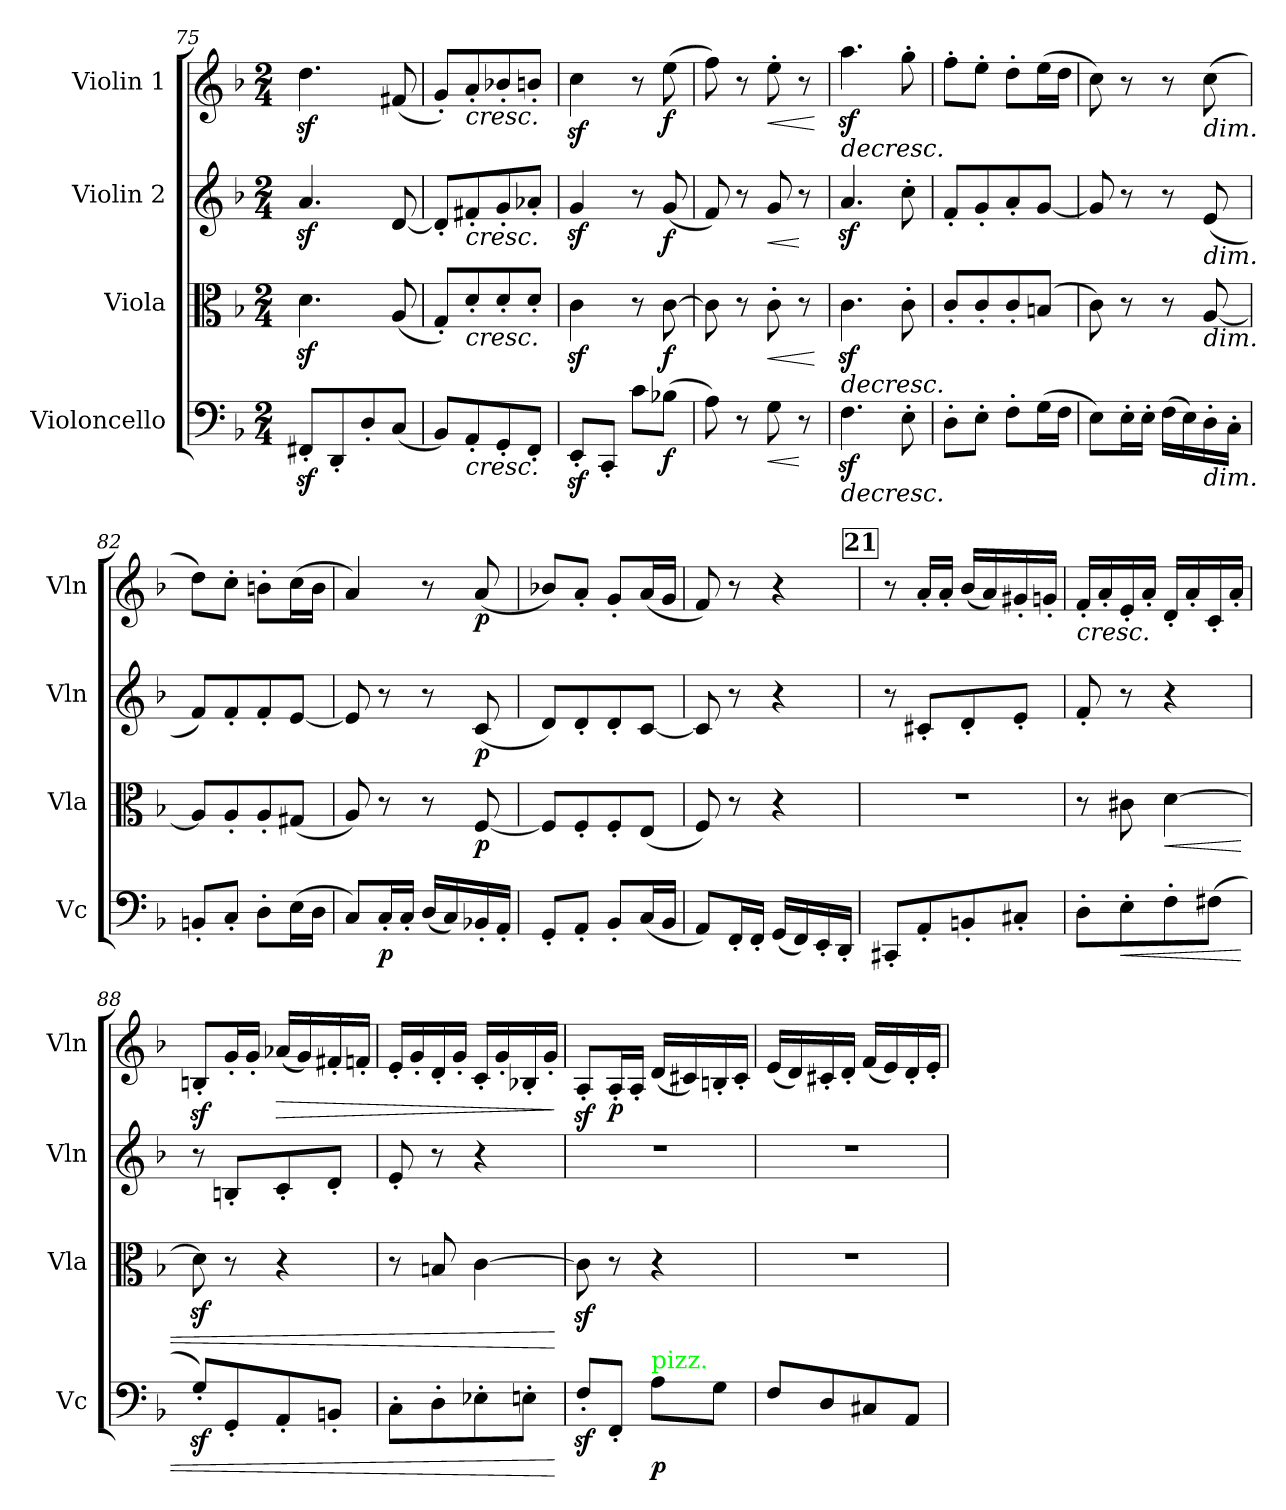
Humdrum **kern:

**kern	**dynam	**kern	**dynam	**kern	**dynam	**kern	**dynam
*part4	*part4	*part3	*part3	*part2	*part2	*part1	*part1
*staff4	*staff4	*staff3	*staff3	*staff2	*staff2	*staff1	*staff1
*I"Violoncello	*	*I"Viola	*	*I"Violin 2	*	*I"Violin 1	*
*I'Vc	*	*I'Vla	*	*I'Vln	*	*I'Vln	*
*clefF4	*	*clefC3	*	*clefG2	*	*clefG2	*
*k[b-]	*	*k[b-]	*	*k[b-]	*	*k[b-]	*
*M2/4	*	*M2/4	*	*M2/4	*	*M2/4	*
=75	=75	=75	=75	=75	=75	=75	=75
8FF#Xz<'/L	.	4.dz<\	.	4.az</	.	4.ddz<\	.
8DD'/	.	.	.	.	.	.	.
8D'/	.	.	.	.	.	.	.
(8C/J	.	(8A/	.	[8d/	.	(8f#X/	.
!!LO:LB:g=z
=76	=76	=76	=76	=76	=76	=76	=76
8BB-/L)	.	8G'/L)	.	8d'/L]	.	8g'/L)	.
!	!LO:HP:b	!	!LO:HP:b	!	!LO:HP:b	!	!LO:HP:b
8AA'/	<	8d'/	<	8f#X'/	<	8a'/	<
8GG'/	.	8d'/	.	8g'/	.	8b-X'/	.
8FF'/J	.	8d'/J	.	8a-X'/J	.	8bn'/J	.
=77	=77	=77	=77	=77	=77	=77	=77
8EEz<'/L	.	4cz<\	.	4gz</	.	4ccz<\	.
8CC'/J	.	.	.	.	.	.	.
8c\L	.	8r	.	8r	.	8r	.
!	!LO:DY:b	!	!LO:DY:b	!	!LO:DY:b	!	!LO:DY:b
(8B-X\J	f	[8c\	f	(8g/	f	(8ee\	f
=78	=78	=78	=78	=78	=78	=78	=78
8A\)	.	8c\]	.	8f/)	.	8ff\)	.
8r	.	8r	.	8r	.	8r	.
!	!LO:HP:b	!	!LO:HP:b	!	!LO:HP:b	!	!LO:HP:b
8G\	<	8c'\	<	8g/	<	8ee'\	<
8r	[	8r	.	8r	[	8r	.
.	.	.	[	.	.	.	[
=79	=79	=79	=79	=79	=79	=79	=79
!	!LO:HP:b	!	!LO:HP:b	!	!	!	!LO:HP:b
4.Fz<\	>	4.cz<\	>	4.az</	.	4.aaz<\	>
8E'\	[	8c'\	[	8cc'\	[	8gg'\	[
=80	=80	=80	=80	=80	=80	=80	=80
8D'\L	.	8c'/L	.	8f'/L	.	8ff'\L	.
8E'\J	.	8c'/	.	8g'/	.	8ee'\J	.
8F'\L	.	8c'/	.	8a'/	.	8dd'\L	.
(16G\L	.	(8Bn/J	.	[8g/J	.	(16ee\L	.
16F\JJ	.	.	.	.	.	16dd\JJ	.
=81	=81	=81	=81	=81	=81	=81	=81
8E\L)	.	8c\)	.	8g/]	.	8cc\)	.
16E'\L	.	8r	.	8r	.	8r	.
16E'\JJ	.	.	.	.	.	.	.
(16F\LL	.	8r	.	8r	.	8r	.
16E\)	.	.	.	.	.	.	.
!	!	!	!	!	!	!LO:TX:b:i:t=dim.	!
!	!	!	!	!LO:TX:b:i:t=dim.	!	!	!
!	!	!LO:TX:b:i:t=dim.	!	!	!	!	!
!LO:TX:b:i:t=dim.	!	!	!	!	!	!	!
16D'\	.	[8A/	.	(8e/	.	(8cc\	.
16C'\JJ	.	.	.	.	.	.	.
=82	=82	=82	=82	=82	=82	=82	=82
8BBn'/L	.	8A/L]	.	8f/L)	.	8dd\L)	.
8C'/J	.	8A'/	.	8f'/	.	8cc'\J	.
8D'\L	.	8A'/	.	8f'/	.	8bn'\L	.
(16E\L	.	(8G#X/J	.	[8e/J	.	(16cc\L	.
16D\JJ	.	.	.	.	.	16b\JJ	.
!!LO:PB:g=z
=83	=83	=83	=83	=83	=83	=83	=83
8C/L)	.	8A/)	.	8e/]	.	4a/)	.
!	!LO:DY:b	!	!	!	!	!	!
16C'/L	p	8r	.	8r	.	.	.
16C'/JJ	.	.	.	.	.	.	.
(16D/LL	.	8r	.	8r	.	8r	.
16C/)	.	.	.	.	.	.	.
!	!	!	!LO:DY:b	!	!LO:DY:b	!	!LO:DY:b
16BB-X'/	.	[8F/	p	(8c/	p	(8a/	p
16AA'/JJ	.	.	.	.	.	.	.
=84	=84	=84	=84	=84	=84	=84	=84
8GG'/L	.	8F/L]	.	8d/L)	.	8b-X/L)	.
8AA'/J	.	8F'/	.	8d'/	.	8a'/J	.
8BB-'/L	.	8F'/	.	8d'/	.	8g'/L	.
(16C/L	.	(8E/J	.	[8c/J	.	(16a/L	.
16BB-/JJ	.	.	.	.	.	16g/JJ	.
=85	=85	=85	=85	=85	=85	=85	=85
8AA/L)	.	8F/)	.	8c/]	.	8f/)	.
16FF'/L	.	8r	.	8r	.	8r	.
16FF'/JJ	.	.	.	.	.	.	.
(16GG/LL	.	4r	.	4r	.	4r	.
16FF/)	.	.	.	.	.	.	.
16EE'/	.	.	.	.	.	.	.
16DD'/JJ	.	.	.	.	.	.	.
!!LO:REH:place=s1:a:B:cj:fs=14:t=21
=86	=86	=86	=86	=86	=86	=86	=86
8CC#X'/L	.	2r	.	8r	.	8r	.
8AA'/	.	.	.	8c#X'/L	.	16a'/LL	.
.	.	.	.	.	.	16a'/JJ	.
8BBn'/	.	.	.	8d'/	.	(16b-/LL	.
.	.	.	.	.	.	16a/)	.
8C#X'/J	.	.	.	8e'/J	.	16g#X'/	.
.	.	.	.	.	.	16gn'/JJ	.
=87	=87	=87	=87	=87	=87	=87	=87
!	!	!	!	!	!	!	!LO:HP:b
8D'\L	.	8r	.	8f'/	.	16f'/LL	<
.	.	.	.	.	.	16a'/	.
!	!LO:HP:b	!	!	!	!	!	!
8E'\	<	8c#X\	.	8r	.	16e'/	.
.	.	.	.	.	.	16a'/JJ	.
!	!	!	!LO:HP:b	!	!	!	!
8F'\	.	[4d\	<	4r	.	16d'/LL	.
.	.	.	.	.	.	16a'/	.
(8F#X\J	.	.	.	.	.	16c'/	.
.	.	.	.	.	.	16a'/JJ	.
.	]	.	]	.	.	.	]
!!LO:LB:g=z
=88	=88	=88	=88	=88	=88	=88	=88
8Gz<'/L)	.	8dz<\]	.	8r	.	8Bnz<'/L	.
8GG'/	.	8r	.	8Bn'/L	.	16g'/L	.
.	.	.	.	.	.	16g'/JJ	.
!	!	!	!	!	!	!	!LO:HP:b
8AA'/	.	4r	.	8c'/	.	(16a-X/LL	>
.	.	.	.	.	.	16g/)	.
8BBn'/J	.	.	.	8d'/J	.	16f#X'/	[
.	.	.	.	.	.	16fn'/JJ	.
!!LO:LB:g=z
=89	=89	=89	=89	=89	=89	=89	=89
8C'\L	.	8r	.	8e'/	.	16e'/LL	.
.	.	.	.	.	.	16g'/	.
8D'\	.	8Bn/	.	8r	.	16d'/	.
.	.	.	.	.	.	16g'/JJ	.
8E-X'\	.	[4c\	.	4r	.	16c'/LL	.
.	.	.	.	.	.	16g'/	.
8En'\J	.	.	.	.	.	16B-X'/	.
.	.	.	.	.	.	16g'/JJ	.
.	[	.	[	.	.	.	]
=90	=90	=90	=90	=90	=90	=90	=90
8Fz<'/L	.	8cz<\]	.	2r	.	8Az<'/L	.
!	!	!	!	!	!	!	!LO:DY:b
8FF'/J	.	8r	.	.	.	16A'/L	p
.	.	.	.	.	.	16A'/JJ	.
!LO:TX:a:color=#00FF00:t=pizz.	!	!	!	!	!	!	!
!	!LO:DY:b	!	!	!	!	!	!
8A\L	p	4r	.	.	.	(16d/LL	.
.	.	.	.	.	.	16c#X/)	.
8G\J	.	.	.	.	.	16Bn'/	.
.	.	.	.	.	.	16c#'/JJ	.
=91	=91	=91	=91	=91	=91	=91	=91
8F/L	.	2r	.	2r	.	(16e/LL	.
.	.	.	.	.	.	16d/)	.
8D/	.	.	.	.	.	16c#X'/	.
.	.	.	.	.	.	16d'/JJ	.
8C#X/	.	.	.	.	.	(16f/LL	.
.	.	.	.	.	.	16e/)	.
8AA/J	.	.	.	.	.	16d'/	.
.	.	.	.	.	.	16e'/JJ	.
=	=	=	=	=	=	=	=
*-	*-	*-	*-	*-	*-	*-	*-
